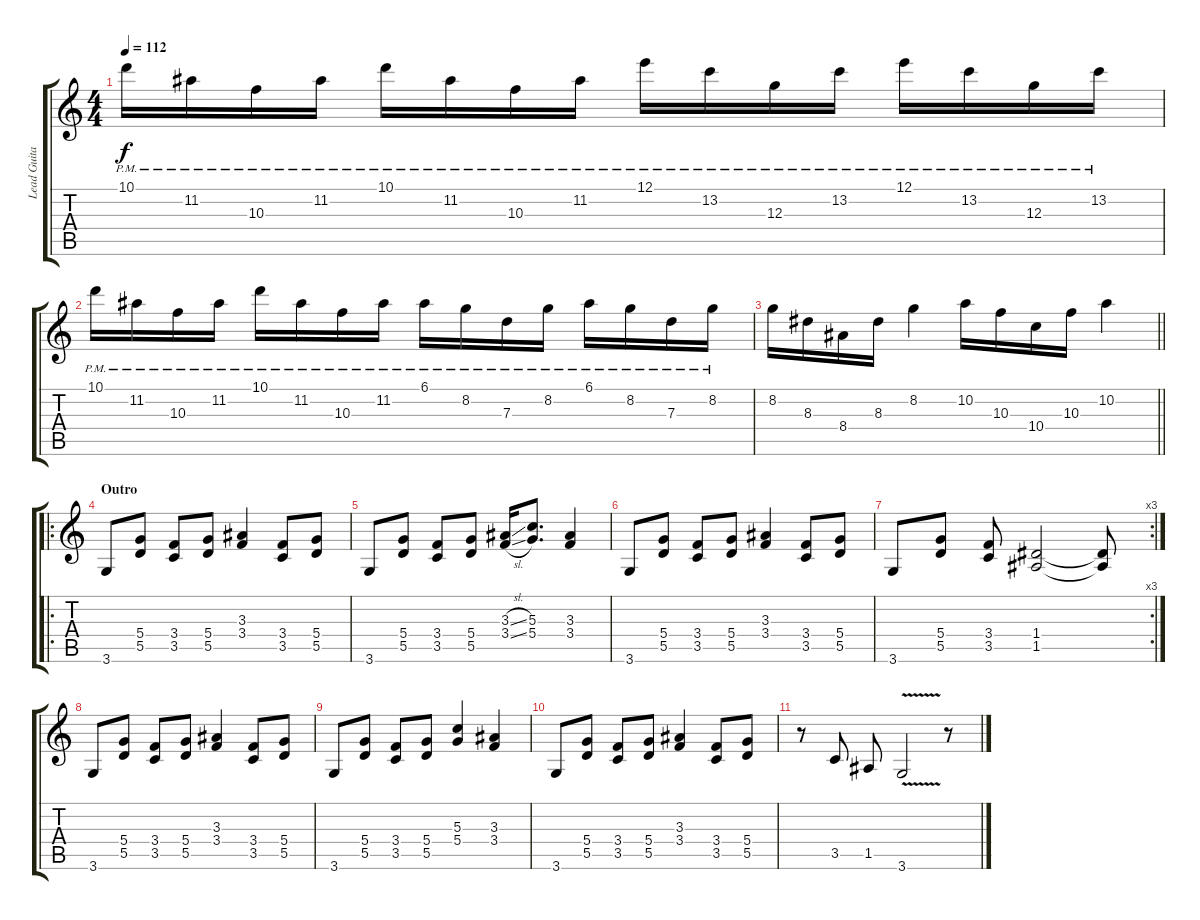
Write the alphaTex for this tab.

\track ("Lead Guitar" "Lead Guita") {instrument overdrivenguitar}
\staff {score tabs}
\tuning (E4 B3 G3 D3 A2 E2) {hide}
\ts (4 4)
\tempo 112
\clef g2
\ks c
10.1{pm}.16{dy f} 11.2{pm}.16 10.3{pm}.16 11.2{pm}.16 10.1{pm}.16 11.2{pm}.16 10.3{pm}.16 11.2{pm}.16 12.1{pm}.16 13.2{pm}.16 12.3{pm}.16 13.2{pm}.16 12.1{pm}.16 13.2{pm}.16 12.3{pm}.16 13.2{pm}.16 |
10.1{pm}.16 11.2{pm}.16 10.3{pm}.16 11.2{pm}.16 10.1{pm}.16 11.2{pm}.16 10.3{pm}.16 11.2{pm}.16 6.1{pm}.16 8.2{pm}.16 7.3{pm}.16 8.2{pm}.16 6.1{pm}.16 8.2{pm}.16 7.3{pm}.16 8.2{pm}.16 |
\barLineRight lightlight
8.2.16 8.3.16 8.4.16 8.3.16 8.2.4 10.2.16 10.3.16 10.4.16 10.3.16 10.2.4 |
\ro
\section ("" "Outro")
3.6.8 (5.4 5.5).8 (3.4 3.5).8 (5.4 5.5).8 (3.3 3.4).4 (3.4 3.5).8 (5.4 5.5).8 |
3.6.8 (5.4 5.5).8 (3.4 3.5).8 (5.4 5.5).8 (3.3{sl} 3.4{sl}).16 (5.3 5.4).8{d} (3.3 3.4).4 |
3.6.8 (5.4 5.5).8 (3.4 3.5).8 (5.4 5.5).8 (3.3 3.4).4 (3.4 3.5).8 (5.4 5.5).8 |
\rc 3
3.6.8 (5.4 5.5).8 (3.4 3.5).8 (1.4 1.5).2 (1.4{t} 1.5{t}).8 |
3.6.8 (5.4 5.5).8 (3.4 3.5).8 (5.4 5.5).8 (3.3 3.4).4 (3.4 3.5).8 (5.4 5.5).8 |
3.6.8 (5.4 5.5).8 (3.4 3.5).8 (5.4 5.5).8 (5.3 5.4).4 (3.3 3.4).4 |
3.6.8 (5.4 5.5).8 (3.4 3.5).8 (5.4 5.5).8 (3.3 3.4).4 (3.4 3.5).8 (5.4 5.5).8 |
r.8 3.5.8 1.5.8 3.6{v}.2 r.8
